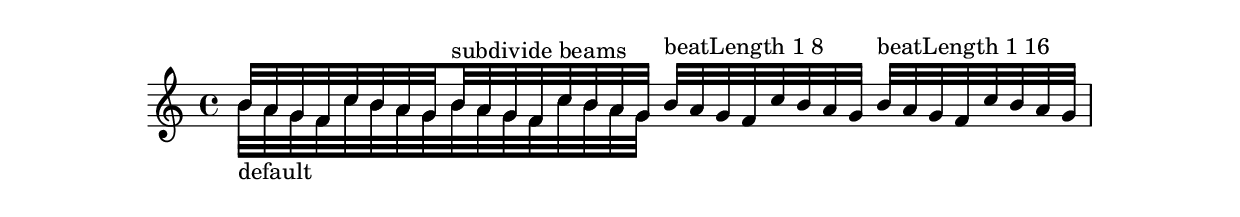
%% Do not edit this file; it is automatically
%% generated from LSR http://lsr.dsi.unimi.it
%% This file is in the public domain.
\version "2.13.10"

\header {
  lsrtags = "rhythms"

%% Translation of GIT committish: 5cab62e8738ff02eead438042743116391f306f5
  texidoces = "
Se pueden subdividir las barras automáticamente.  Estableciendo la
propiedad @code{subdivideBeams}, las barras se subdividen en
posiciones de pulso (tal y como se especifica en @code{beatLength}).

"
  doctitlees = "Subdivisiones de barra automáticas"

  texidoc = "
Beams can be subdivided automatically.  By setting the property
@code{subdivideBeams}, beams are subdivided at beat positions (as
specified in @code{beatLength}).

"
  doctitle = "Automatic beam subdivisions"
} % begin verbatim

\new Staff {
  \relative c'' {
    <<
      {
        \voiceOne
        \set subdivideBeams = ##t
        b32[ a g f c' b a g
        b32^"subdivide beams" a g f c' b a g]
      }
      \new Voice {
        \voiceTwo
        b32_"default"[ a g f c' b a g
        b32 a g f c' b a g]
      }
    >>
    \oneVoice
    \set beatLength = #(ly:make-moment 1 8)
    b32^"beatLength 1 8"[ a g f c' b a g]
    \set beatLength = #(ly:make-moment 1 16)
    b32^"beatLength 1 16"[ a g f c' b a g]
  }
}

